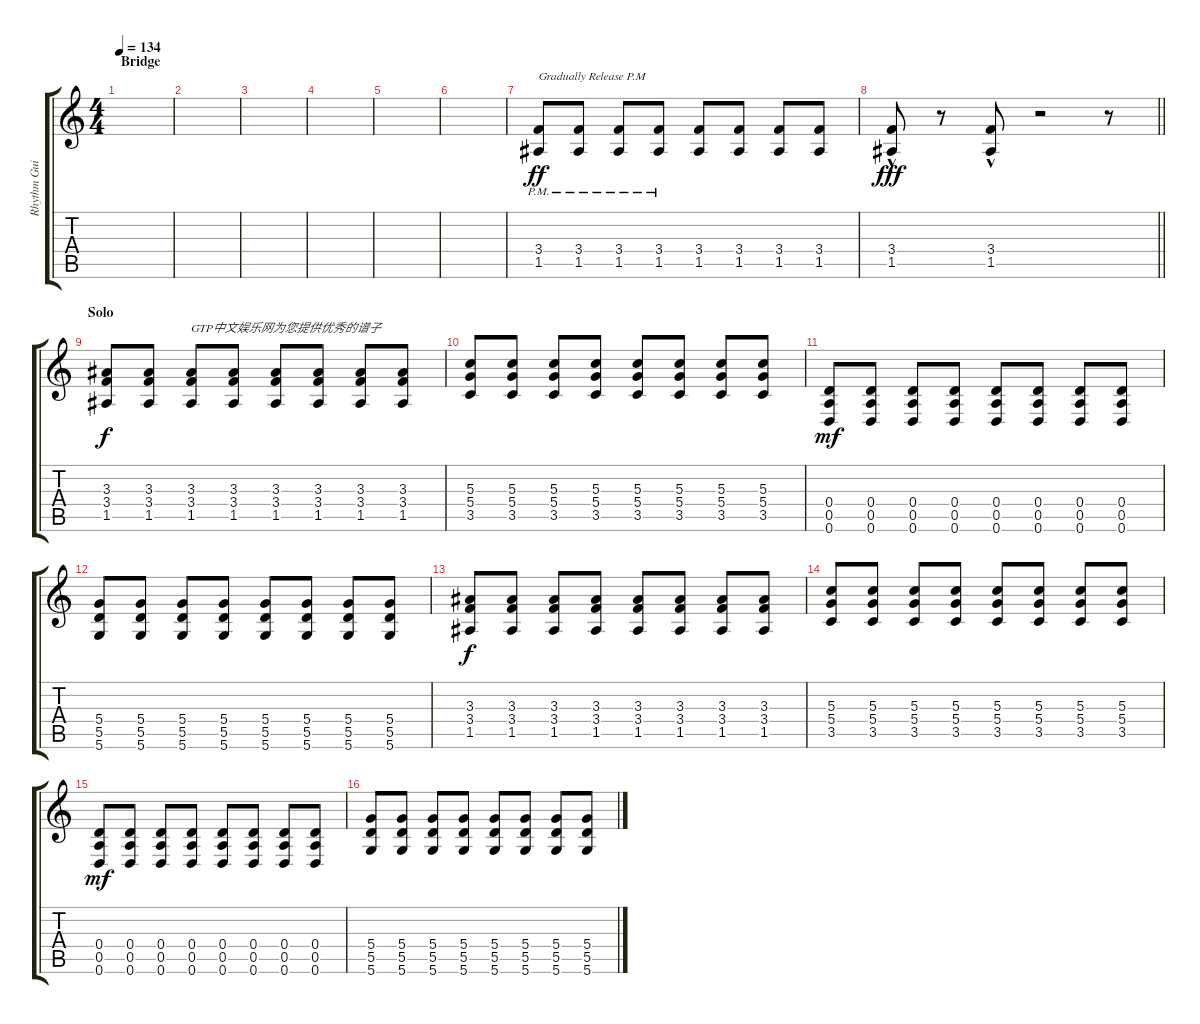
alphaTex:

\track ("Rhythm Guitar" "Rhythm Gui") {instrument distortionguitar}
\staff {score tabs}
\tuning (E4 B3 G3 D3 A2 D2) {hide}
\ts (4 4)
\section ("" "Bridge")
\tempo 134
\clef g2
\ks c
|
|
|
|
|
|
(3.4{pm} 1.5{pm}).8{txt "Gradually Release P.M" dy ff} (3.4{pm} 1.5{pm}).8 (3.4{pm} 1.5{pm}).8 (3.4{pm} 1.5{pm}).8 (3.4 1.5).8 (3.4 1.5).8 (3.4 1.5).8 (3.4 1.5).8 |
\barLineRight lightlight
(3.4{hac} 1.5{hac}).8{dy fff} r.8 (3.4{hac} 1.5{hac}).8 r.2 r.8 |
\section ("" "Solo")
(3.3 3.4 1.5).8{dy f} (3.3 3.4 1.5).8 (3.3 3.4 1.5).8{txt "GTP中文娱乐网为您提供优秀的谱子"} (3.3 3.4 1.5).8 (3.3 3.4 1.5).8 (3.3 3.4 1.5).8 (3.3 3.4 1.5).8 (3.3 3.4 1.5).8 |
(5.3 5.4 3.5).8 (5.3 5.4 3.5).8 (5.3 5.4 3.5).8 (5.3 5.4 3.5).8 (5.3 5.4 3.5).8 (5.3 5.4 3.5).8 (5.3 5.4 3.5).8 (5.3 5.4 3.5).8 |
(0.4 0.5 0.6).8{dy mf} (0.4 0.5 0.6).8 (0.4 0.5 0.6).8 (0.4 0.5 0.6).8 (0.4 0.5 0.6).8 (0.4 0.5 0.6).8 (0.4 0.5 0.6).8 (0.4 0.5 0.6).8 |
(5.4 5.5 5.6).8 (5.4 5.5 5.6).8 (5.4 5.5 5.6).8 (5.4 5.5 5.6).8 (5.4 5.5 5.6).8 (5.4 5.5 5.6).8 (5.4 5.5 5.6).8 (5.4 5.5 5.6).8 |
(3.3 3.4 1.5).8{dy f} (3.3 3.4 1.5).8 (3.3 3.4 1.5).8 (3.3 3.4 1.5).8 (3.3 3.4 1.5).8 (3.3 3.4 1.5).8 (3.3 3.4 1.5).8 (3.3 3.4 1.5).8 |
(5.3 5.4 3.5).8 (5.3 5.4 3.5).8 (5.3 5.4 3.5).8 (5.3 5.4 3.5).8 (5.3 5.4 3.5).8 (5.3 5.4 3.5).8 (5.3 5.4 3.5).8 (5.3 5.4 3.5).8 |
(0.4 0.5 0.6).8{dy mf} (0.4 0.5 0.6).8 (0.4 0.5 0.6).8 (0.4 0.5 0.6).8 (0.4 0.5 0.6).8 (0.4 0.5 0.6).8 (0.4 0.5 0.6).8 (0.4 0.5 0.6).8 |
(5.4 5.5 5.6).8 (5.4 5.5 5.6).8 (5.4 5.5 5.6).8 (5.4 5.5 5.6).8 (5.4 5.5 5.6).8 (5.4 5.5 5.6).8 (5.4 5.5 5.6).8 (5.4 5.5 5.6).8
